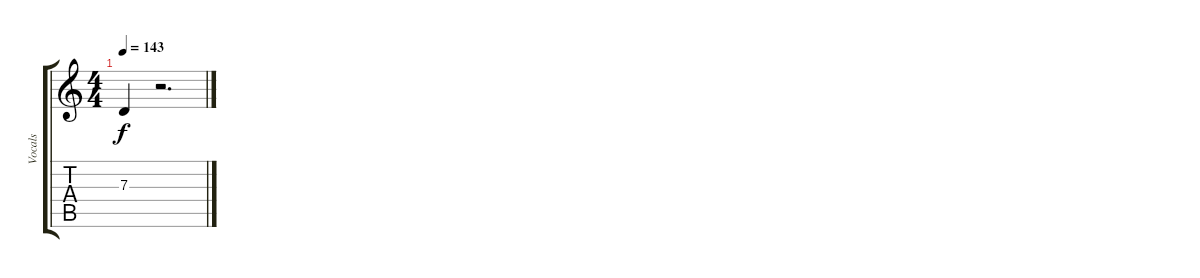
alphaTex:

\track ("Vocals" "Vocals") {instrument lead2sawtooth}
\staff {score tabs}
\tuning (E4 B3 G3 D3 A2 D2) {hide}
\ts (4 4)
\tempo 143
\clef g2
\ks c
7.3.4{dy f} r.2{d}
